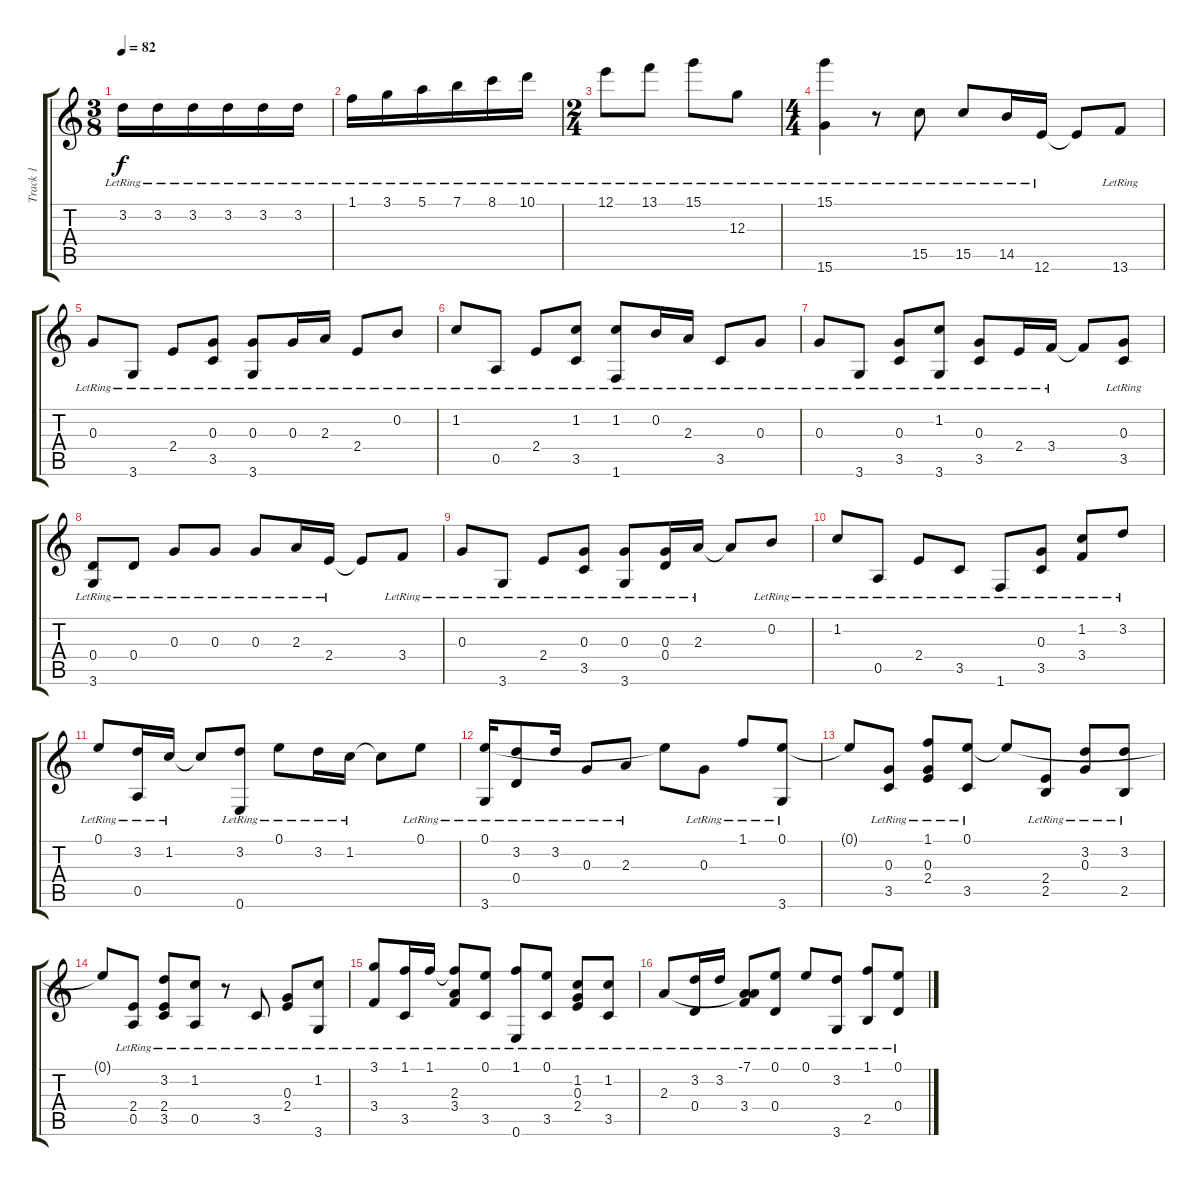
\track ("Track 1" "Track 1") {instrument acousticguitarnylon}
\staff {score tabs}
\tuning (E4 B3 G3 D3 A2 E2) {hide}
\ts (3 8)
\tempo 82
\clef g2
\ks c
3.2{lr}.16{dy f} 3.2{lr}.16 3.2{lr}.16 3.2{lr}.16 3.2{lr}.16 3.2{lr}.16 |
1.1{lr}.16 3.1{lr}.16 5.1{lr}.16 7.1{lr}.16 8.1{lr}.16 10.1{lr}.16 |
\ts (2 4)
12.1{lr}.8 13.1{lr}.8 15.1{lr}.8 12.3{lr}.8 |
\ts (4 4)
(15.1{lr} 15.6{lr}).4 r.8 15.5{lr}.8 15.5{lr}.8 14.5{lr}.16 12.6{lr}.16 12.6{t}.8 13.6{lr}.8 |
0.3{lr}.8 3.6{lr}.8 2.4{lr}.8 (0.3{lr} 3.5{lr}).8 (0.3{lr} 3.6{lr}).8 0.3{lr}.16 2.3{lr}.16 2.4{lr}.8 0.2{lr}.8 |
1.2{lr}.8 0.5{lr}.8 2.4{lr}.8 (1.2{lr} 3.5{lr}).8 (1.2{lr} 1.6{lr}).8 0.2{lr}.16 2.3{lr}.16 3.5{lr}.8 0.3{lr}.8 |
0.3{lr}.8 3.6{lr}.8 (0.3{lr} 3.5{lr}).8 (1.2{lr} 3.6{lr}).8 (0.3{lr} 3.5{lr}).8 2.4{lr}.16 3.4{lr}.16 3.4{t}.8 (0.3{lr} 3.5{lr}).8 |
(0.4{lr} 3.6{lr}).8 0.4{lr}.8 0.3{lr}.8 0.3{lr}.8 0.3{lr}.8 2.3{lr}.16 2.4{lr}.16 2.4{t}.8 3.4{lr}.8 |
0.3{lr}.8 3.6{lr}.8 2.4{lr}.8 (0.3{lr} 3.5{lr}).8 (0.3{lr} 3.6{lr}).8 (0.3{lr} 0.4{lr}).16 2.3{lr}.16 2.3{t}.8 0.2{lr}.8 |
1.2{lr}.8 0.5{lr}.8 2.4{lr}.8 3.5{lr}.8 1.6{lr}.8 (0.3{lr} 3.5{lr}).8 (1.2{lr} 3.4{lr}).8 3.2{lr}.8 |
0.1{lr}.8 (3.2{lr} 0.5{lr}).16 1.2{lr}.16 1.2{t}.8 (3.2{lr} 0.6{lr}).8 0.1{lr}.8 3.2{lr}.16 1.2{lr}.16 1.2{t}.8 0.1{lr}.8 |
(0.1{lr} 3.6{lr}).16 (3.2{lr} 0.4{lr}).8 3.2{lr}.16 0.3{lr}.8 2.3{lr}.8 0.1{t}.8 0.3{lr}.8 1.1{lr}.8 (0.1{lr} 3.6{lr}).8 |
0.1{t}.8 (0.3{lr} 3.5{lr}).8 (1.1{lr} 0.3{lr} 2.4{lr}).8 (0.1{lr} 3.5{lr}).8 0.1{t}.8 (2.4{lr} 2.5{lr}).8 (3.2{lr} 0.3{lr}).8 (3.2{lr} 2.5{lr}).8 |
0.1{t}.8 (2.4{lr} 0.5{lr}).8 (3.2{lr} 2.4{lr} 3.5{lr}).8 (1.2{lr} 0.5{lr}).8 r.8 3.5{lr}.8 (0.3{lr} 2.4{lr}).8 (1.2{lr} 3.6{lr}).8 |
(3.1{lr} 3.4{lr}).8 (1.1{lr} 3.5{lr}).16 1.1{lr}.16 (1.1{t} 2.3{lr} 3.4{lr}).8 (0.1{lr} 3.5{lr}).8 (1.1{lr} 0.6{lr}).8 (0.1{lr} 3.5{lr}).8 (1.2{lr} 0.3{lr} 2.4{lr}).8 (1.2{lr} 3.5{lr}).8 |
2.3{lr}.8 (3.2{lr} 0.4{lr}).16 3.2{lr}.16 (-7.1{lr} 2.3{lr t} 3.4{lr}).8 (0.1{lr} 0.4{lr}).8 0.1{lr}.8 (3.2{lr} 3.6{lr}).8 (1.1{lr} 2.5{lr}).8 (0.1{lr} 0.4{lr}).8
